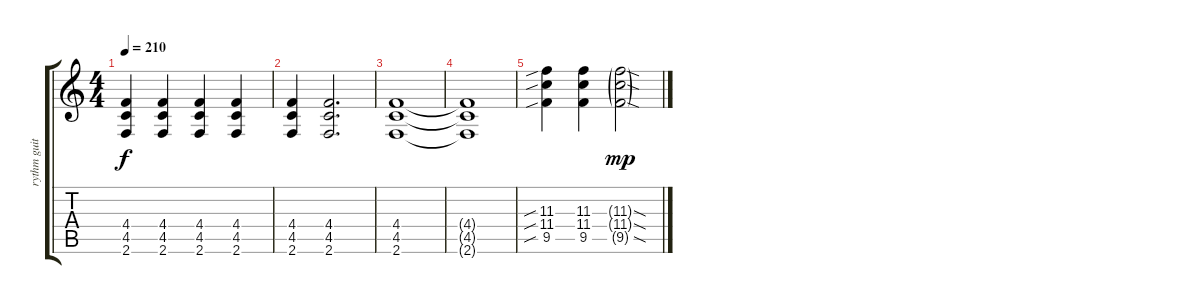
\track ("rythm guitar" "rythm guit") {instrument distortionguitar}
\staff {score tabs}
\tuning (Eb4 Bb3 Gb3 Db3 Ab2 Eb2) {hide}
\ts (4 4)
\tempo 210
\clef g2
\ks c
(4.4 4.5 2.6).4{dy f} (4.4 4.5 2.6).4 (4.4 4.5 2.6).4 (4.4 4.5 2.6).4 |
(4.4 4.5 2.6).4 (4.4 4.5 2.6).2{d} |
(4.4 4.5 2.6).1 |
(4.4{t} 4.5{t} 2.6{t}).1 |
(11.3{sib} 11.4{sib} 9.5{sib}).4 (11.3 11.4 9.5).4 (11.3{sod g} 11.4{sod g} 9.5{sod g}).2{dy mp}
